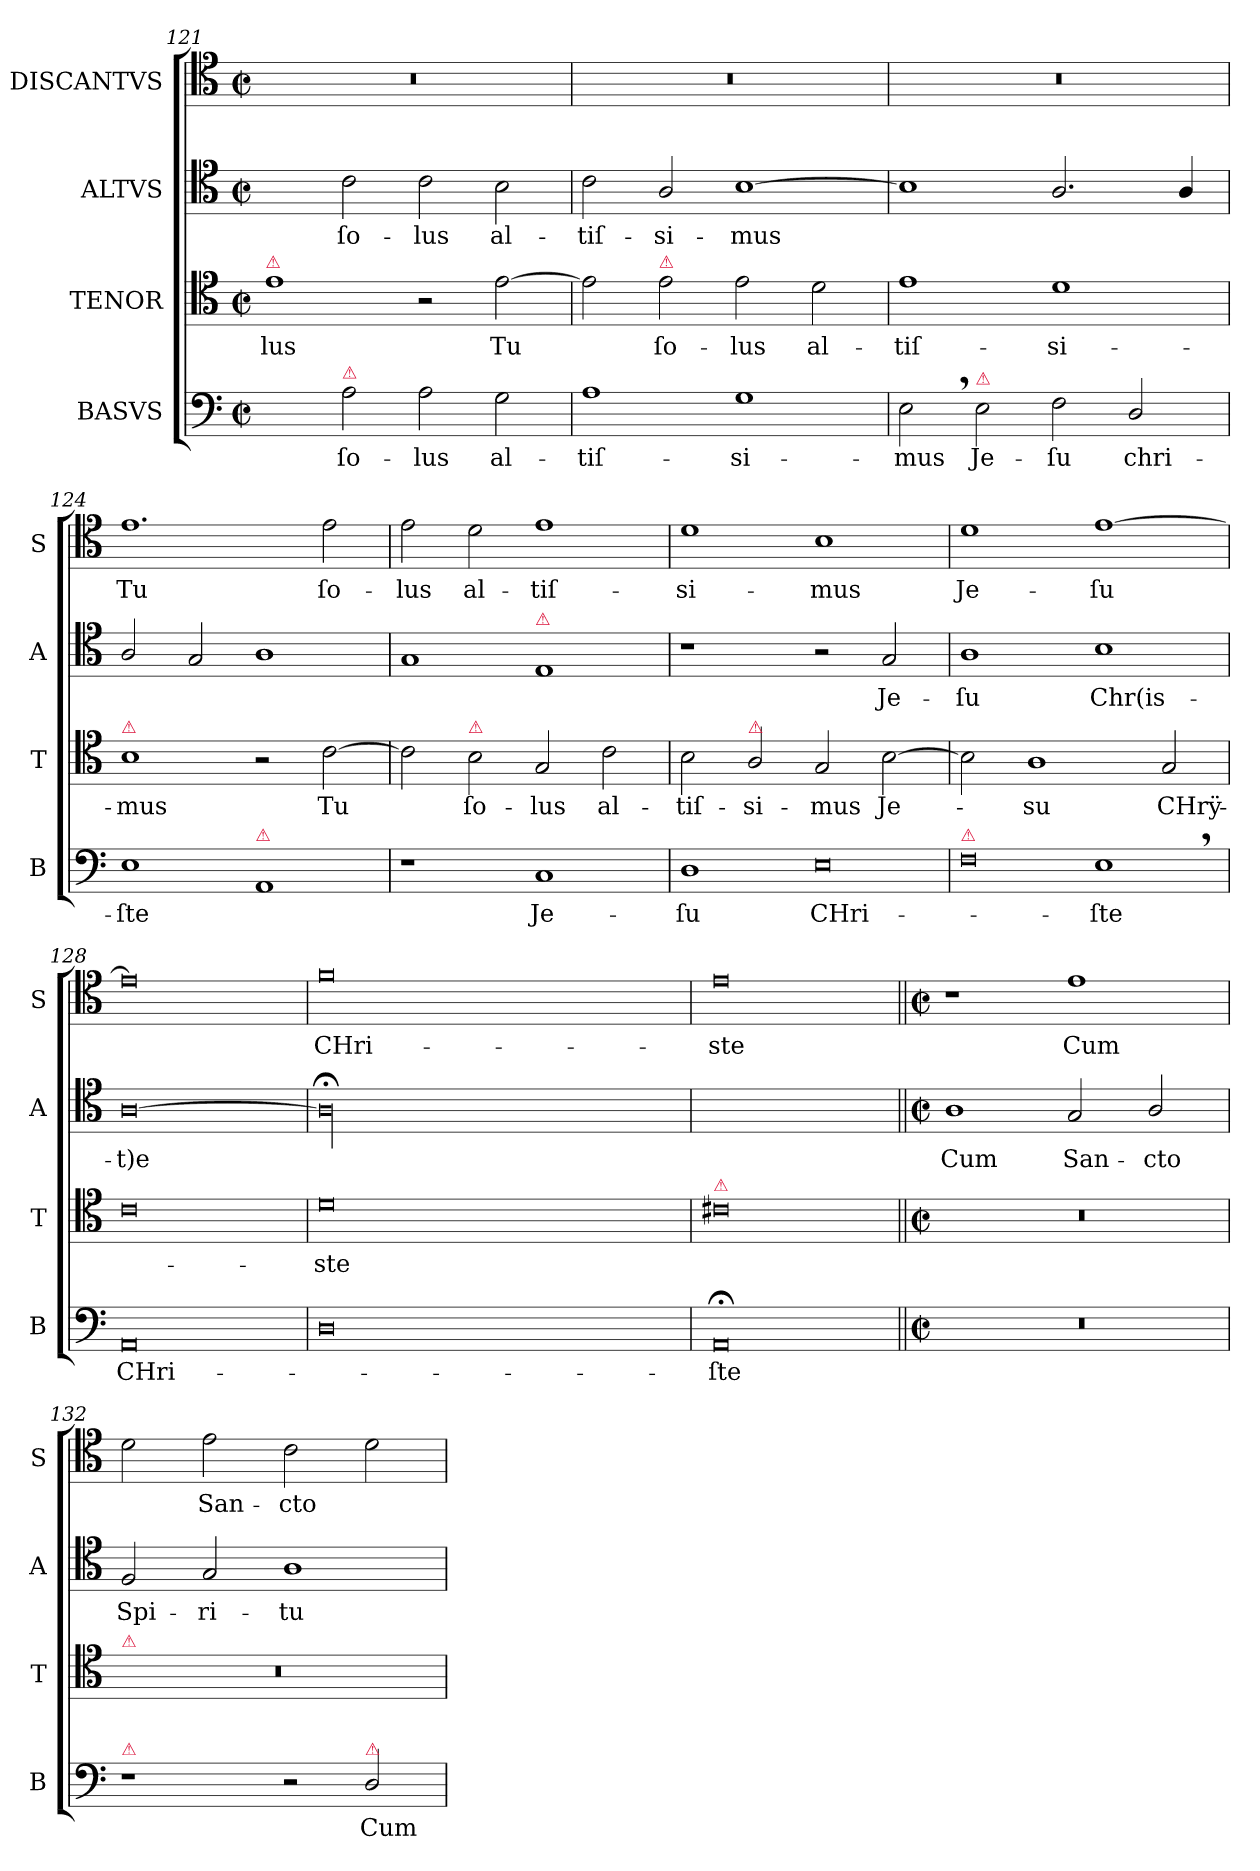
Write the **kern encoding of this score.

**kern	**text	**kern	**text	**kern	**text	**kern	**text
*part4	*part4	*part3	*part3	*part2	*part2	*part1	*part1
*staff4	*staff4	*staff3	*staff3	*staff2	*staff2	*staff1	*staff1
*I"BASVS	*	*I"TENOR	*	*I"ALTVS	*	*I"DISCANTVS	*
*I'B	*	*I'T	*	*I'A	*	*I'S	*
*clefF4	*	*clefC4	*	*clefC4	*	*clefC4	*
*k[]	*	*k[]	*	*k[]	*	*k[]	*
*D:dor	*	*D:dor	*	*D:dor	*	*D:dor	*
*M2/1	*	*M2/1	*	*M2/1	*	*M2/1	*
*met(c|)	*	*met(c|)	*	*met(c|)	*	*met(c|)	*
=121	=121	=121	=121	=121	=121	=121	=121
!	!	!LO:TX:a:color=crimson:t=⚠	!	!	!	!	!
2ryy	.	1e	-lus	2ryy	.	0r	.
!LO:TX:a:color=crimson:t=⚠	!	!	!	!	!	!	!
2A\	ſo-	.	.	2c\	ſo-	.	.
2A\	-lus	2r	.	2c\	-lus	.	.
2G\	al-	[2e	Tu	2B\	al-	.	.
=122	=122	=122	=122	=122	=122	=122	=122
1A	-tiſ-	2e]	.	2c\	-tiſ-	0r	.
!	!	!LO:TX:a:color=crimson:t=⚠	!	!	!	!	!
.	.	2e\	ſo-	2A/	-si-	.	.
1G	-si-	2e\	-lus	[1B	-mus	.	.
.	.	2d\	al-	.	.	.	.
=123	=123	=123	=123	=123	=123	=123	=123
2E,\	-mus	1e	-tiſ-	1B]	.	0r	.
!LO:TX:a:color=crimson:t=⚠	!	!	!	!	!	!	!
2E\	Je-	.	.	.	.	.	.
2F\	-ſu	1d	-si-	2.A/	.	.	.
2D/	chri-	.	.	.	.	.	.
.	.	.	.	4A/	.	.	.
=124	=124	=124	=124	=124	=124	=124	=124
!	!	!LO:TX:a:color=crimson:t=⚠	!	!	!	!	!
1E	-ſte	1B	-mus	2A/	.	1.e	Tu
.	.	.	.	2G/	.	.	.
!LO:TX:a:color=crimson:t=⚠	!	!	!	!	!	!	!
1AA	.	2r	.	1A	.	.	.
!	!	!	!LO:LY:i	!	!	!	!
.	.	[2c	Tu	.	.	2e\	ſo-
=125	=125	=125	=125	=125	=125	=125	=125
1r	.	2c]	.	1G	.	2e\	-lus
!	!	!LO:TX:a:color=crimson:t=⚠	!	!	!	!	!
!	!	!	!LO:LY:i	!	!	!	!
.	.	2B\	ſo-	.	.	2d\	al-
!	!	!	!	!LO:TX:a:color=crimson:t=⚠	!	!	!
!	!	!	!LO:LY:i	!	!	!	!
1C	Je-	2G/	-lus	1E	.	1e	-tiſ-
!	!	!	!LO:LY:i	!	!	!	!
.	.	2c\	al-	.	.	.	.
=126	=126	=126	=126	=126	=126	=126	=126
!	!	!	!LO:LY:i	!	!	!	!
1D	-ſu	2B\	-tiſ-	1r	.	1d	-si-
!	!	!LO:TX:a:color=crimson:t=⚠	!	!	!	!	!
!	!	!	!LO:LY:i	!	!	!	!
.	.	2A/	-si-	.	.	.	.
!LO:N:vis=0	!	!	!LO:LY:i	!	!	!	!
1E	CHri-	2G/	-mus	2r	.	1B	-mus
.	.	[2B	Je-	2G/	Je-	.	.
=127	=127	=127	=127	=127	=127	=127	=127
!LO:TX:a:color=crimson:t=⚠	!	!	!	!	!	!	!
!LO:N:vis=0	!	!	!	!	!	!	!
1F	.	2B]	.	1A	-ſu	1d	Je-
.	.	1A	-su	.	.	.	.
1E,	-ſte	.	.	1B	Chr(is-	[1e	-ſu
.	.	2G/	CHrÿ-	.	.	.	.
=128	=128	=128	=128	=128	=128	=128	=128
!	!LO:LY:i	!	!	!	!	!	!
0AA	CHri-	0c	.	[0A	-t)e	0e]	.
=129	=129	=129	=129	=129	=129	=129	=129
0D	.	0d	-ste	00A;<]	.	0f	CHri-
0ryy	.	0ryy	.	.	.	0ryy	.
=130	=130	=130	=130	=130	=130	=130	=130
!	!	!LO:TX:a:color=crimson:t=⚠	!	!	!	!	!
!	!LO:LY:i	!	!	!	!	!	!
0AA;<	-ſte	0c#X	.	0ryy	.	0e	-ste
=131||	=131||	=131||	=131||	=131||	=131||	=131||	=131||
*M2/1	*	*M2/1	*	*M2/1	*	*M2/1	*
*met(c|)	*	*met(c|)	*	*met(c|)	*	*met(c|)	*
0r	.	0r	.	1A	Cum	1r	.
.	.	.	.	2G/	San-	1e	Cum
.	.	.	.	2A/	-cto	.	.
=132	=132	=132	=132	=132	=132	=132	=132
!	!	!LO:TX:a:color=crimson:t=⚠	!	!	!	!	!
!LO:TX:a:color=crimson:t=⚠	!	!	!	!	!	!	!
1r	.	0r	.	2F/	Spi-	2d\	.
.	.	.	.	2G/	-ri-	2e\	San-
2r	.	.	.	1A	-tu	2c\	-cto
!LO:TX:a:color=crimson:t=⚠	!	!	!	!	!	!	!
2D/	Cum	.	.	.	.	2d\	.
=	=	=	=	=	=	=	=
*-	*-	*-	*-	*-	*-	*-	*-
